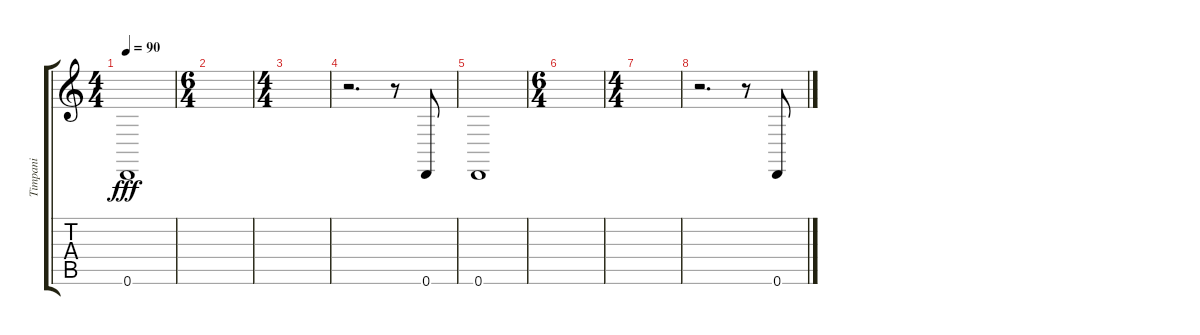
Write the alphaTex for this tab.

\track ("Timpani" "Timpani") {instrument timpani}
\staff {score tabs}
\tuning (D4 A3 F3 C3 G2 D2) {hide}
\ts (4 4)
\tempo 90
\clef g2
\ks c
0.6.1{dy fff} |
\ts (6 4)
|
\ts (4 4)
|
r.2{d} r.8 0.6.8 |
0.6.1 |
\ts (6 4)
|
\ts (4 4)
|
r.2{d} r.8 0.6.8
